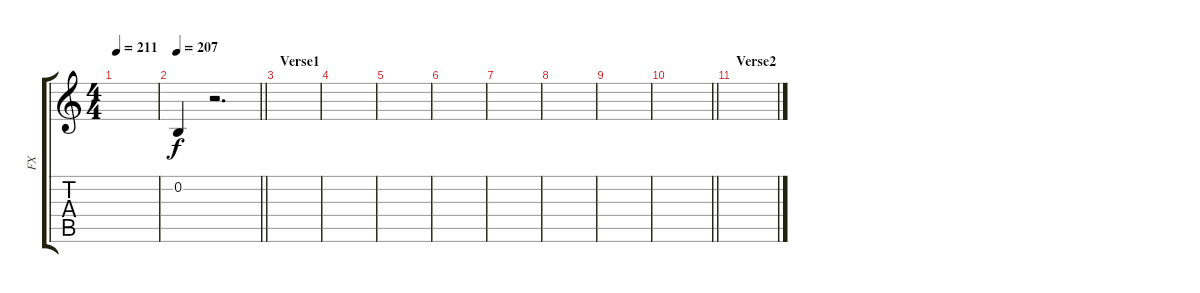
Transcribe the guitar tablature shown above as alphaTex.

\track ("FX" "FX") {instrument applause}
\staff {score tabs}
\tuning (E4 B3 G3 D3 A2 D2) {hide}
\ts (4 4)
\tempo 211
\clef g2
\ks c
|
\tempo 207
\barLineRight lightlight
0.2.4 r.2{d} |
\section ("" "Verse1")
|
|
|
|
|
|
|
\barLineRight lightlight
|
\section ("" "Verse2")
